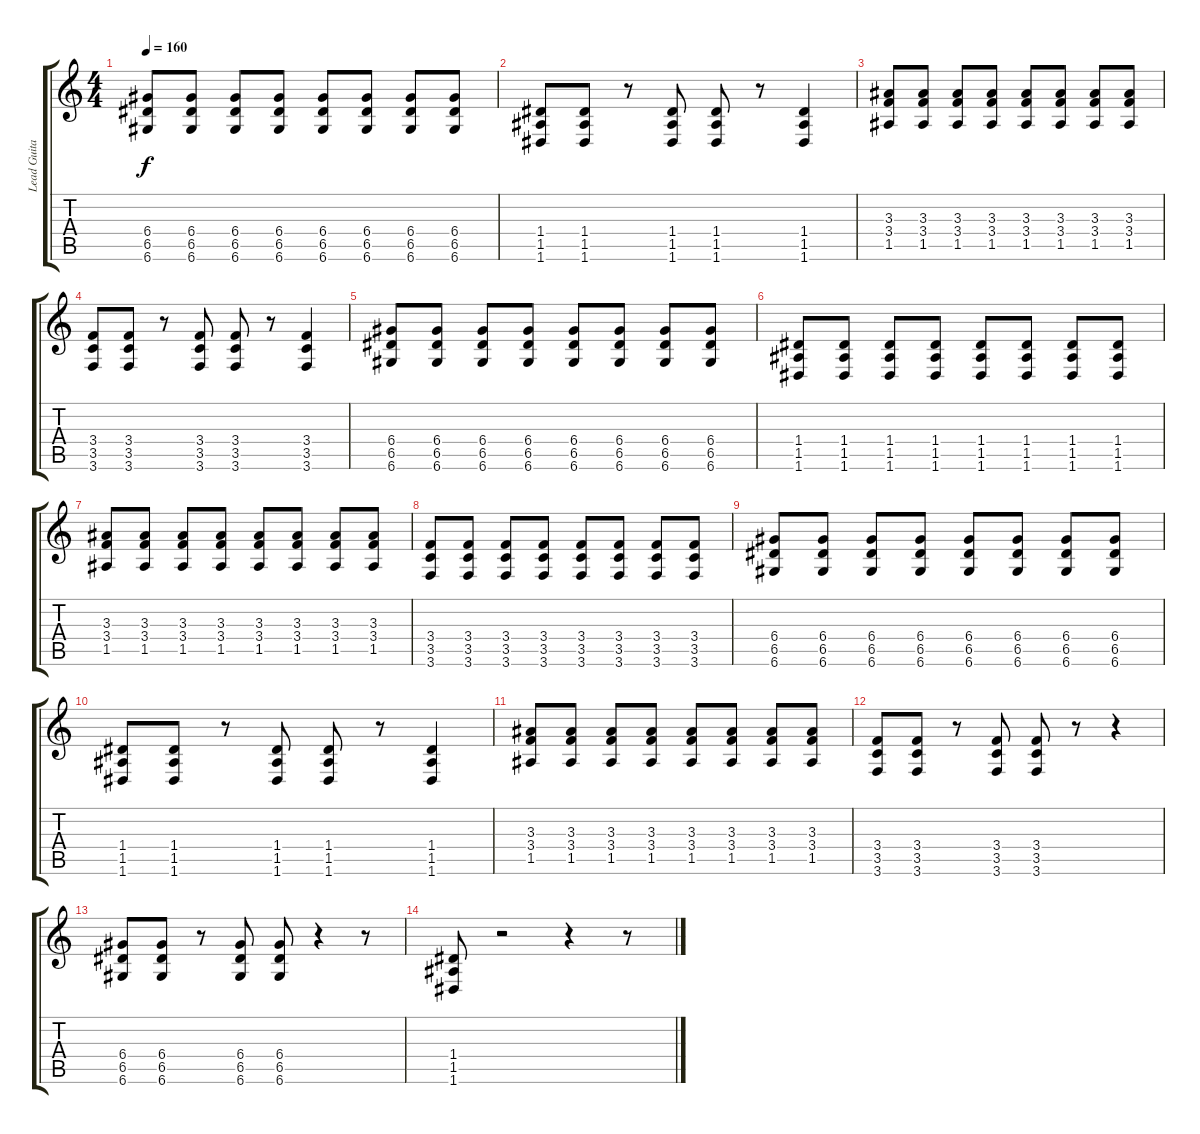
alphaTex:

\track ("Lead Guitar" "Lead Guita") {instrument distortionguitar}
\staff {score tabs}
\tuning (E4 B3 G3 D3 A2 D2) {hide}
\ts (4 4)
\tempo 160
\clef g2
\ks c
(6.4 6.5 6.6).8{dy f} (6.4 6.5 6.6).8 (6.4 6.5 6.6).8 (6.4 6.5 6.6).8 (6.4 6.5 6.6).8 (6.4 6.5 6.6).8 (6.4 6.5 6.6).8 (6.4 6.5 6.6).8 |
(1.4 1.5 1.6).8 (1.4 1.5 1.6).8 r.8 (1.4 1.5 1.6).8 (1.4 1.5 1.6).8 r.8 (1.4 1.5 1.6).4 |
(3.3 3.4 1.5).8 (3.3 3.4 1.5).8 (3.3 3.4 1.5).8 (3.3 3.4 1.5).8 (3.3 3.4 1.5).8 (3.3 3.4 1.5).8 (3.3 3.4 1.5).8 (3.3 3.4 1.5).8 |
(3.4 3.5 3.6).8 (3.4 3.5 3.6).8 r.8 (3.4 3.5 3.6).8 (3.4 3.5 3.6).8 r.8 (3.4 3.5 3.6).4 |
(6.4 6.5 6.6).8 (6.4 6.5 6.6).8 (6.4 6.5 6.6).8 (6.4 6.5 6.6).8 (6.4 6.5 6.6).8 (6.4 6.5 6.6).8 (6.4 6.5 6.6).8 (6.4 6.5 6.6).8 |
(1.4 1.5 1.6).8 (1.4 1.5 1.6).8 (1.4 1.5 1.6).8 (1.4 1.5 1.6).8 (1.4 1.5 1.6).8 (1.4 1.5 1.6).8 (1.4 1.5 1.6).8 (1.4 1.5 1.6).8 |
(3.3 3.4 1.5).8 (3.3 3.4 1.5).8 (3.3 3.4 1.5).8 (3.3 3.4 1.5).8 (3.3 3.4 1.5).8 (3.3 3.4 1.5).8 (3.3 3.4 1.5).8 (3.3 3.4 1.5).8 |
(3.4 3.5 3.6).8 (3.4 3.5 3.6).8 (3.4 3.5 3.6).8 (3.4 3.5 3.6).8 (3.4 3.5 3.6).8 (3.4 3.5 3.6).8 (3.4 3.5 3.6).8 (3.4 3.5 3.6).8 |
(6.4 6.5 6.6).8 (6.4 6.5 6.6).8 (6.4 6.5 6.6).8 (6.4 6.5 6.6).8 (6.4 6.5 6.6).8 (6.4 6.5 6.6).8 (6.4 6.5 6.6).8 (6.4 6.5 6.6).8 |
(1.4 1.5 1.6).8 (1.4 1.5 1.6).8 r.8 (1.4 1.5 1.6).8 (1.4 1.5 1.6).8 r.8 (1.4 1.5 1.6).4 |
(3.3 3.4 1.5).8 (3.3 3.4 1.5).8 (3.3 3.4 1.5).8 (3.3 3.4 1.5).8 (3.3 3.4 1.5).8 (3.3 3.4 1.5).8 (3.3 3.4 1.5).8 (3.3 3.4 1.5).8 |
(3.4 3.5 3.6).8 (3.4 3.5 3.6).8 r.8 (3.4 3.5 3.6).8 (3.4 3.5 3.6).8 r.8 r.4 |
(6.4 6.5 6.6).8 (6.4 6.5 6.6).8 r.8 (6.4 6.5 6.6).8 (6.4 6.5 6.6).8 r.4 r.8 |
(1.4 1.5 1.6).8 r.2 r.4 r.8
